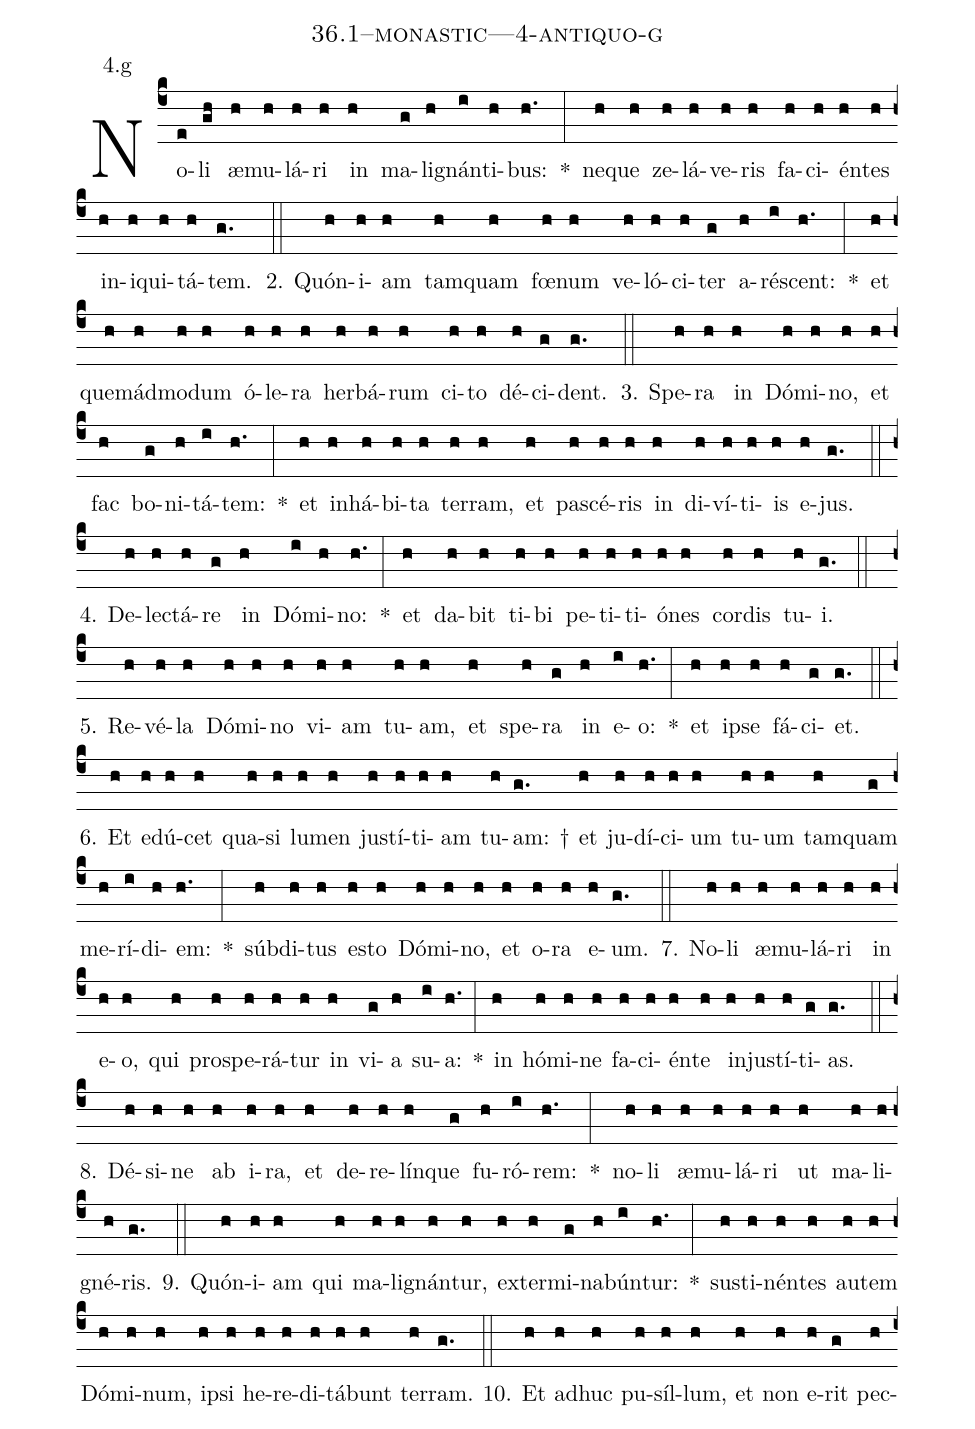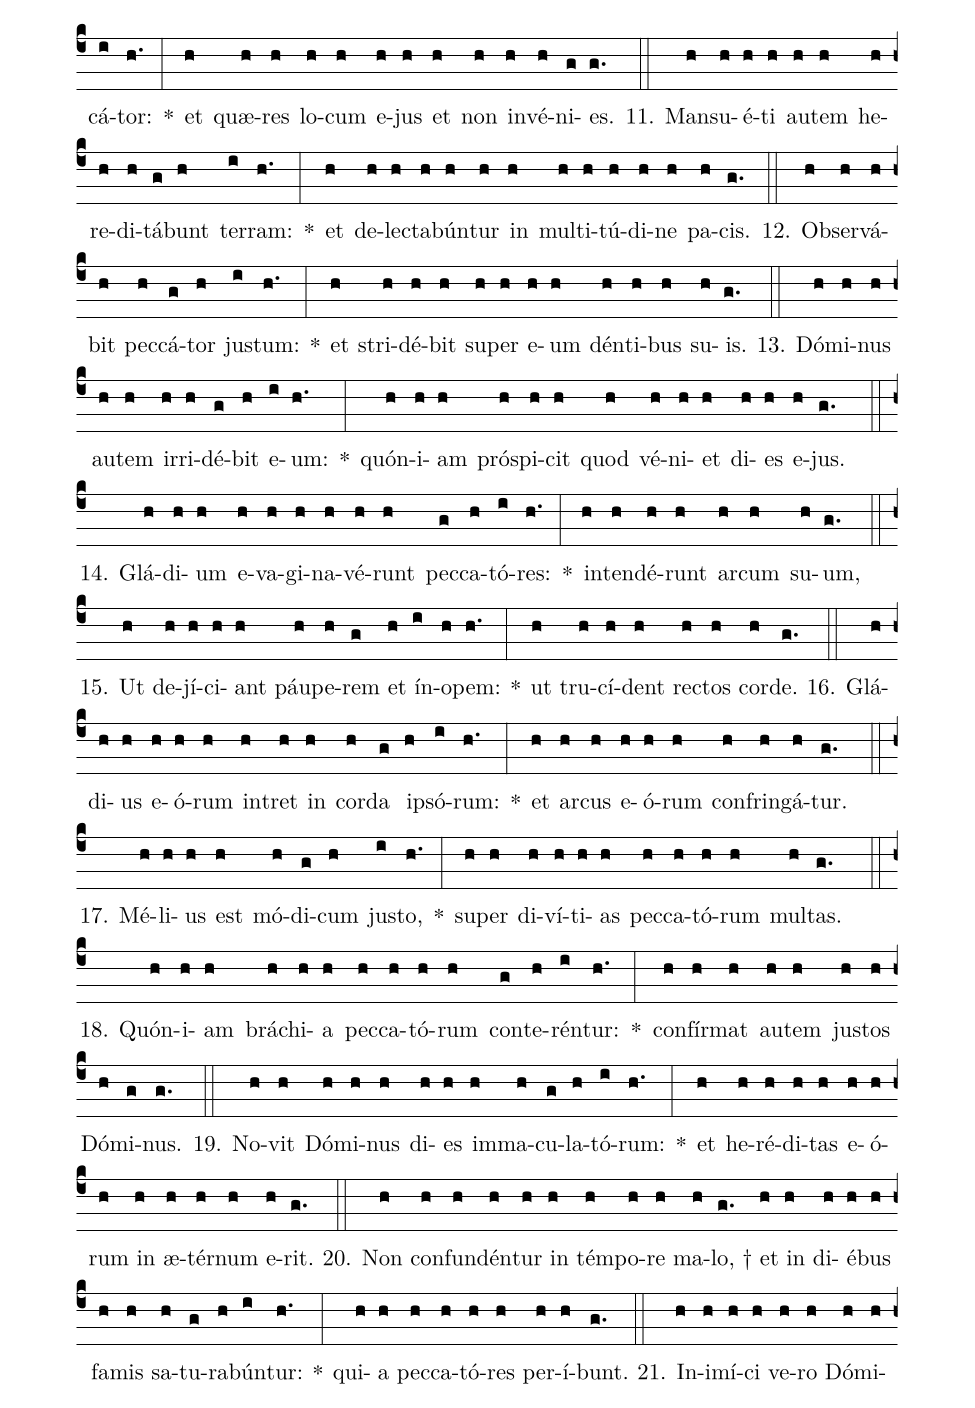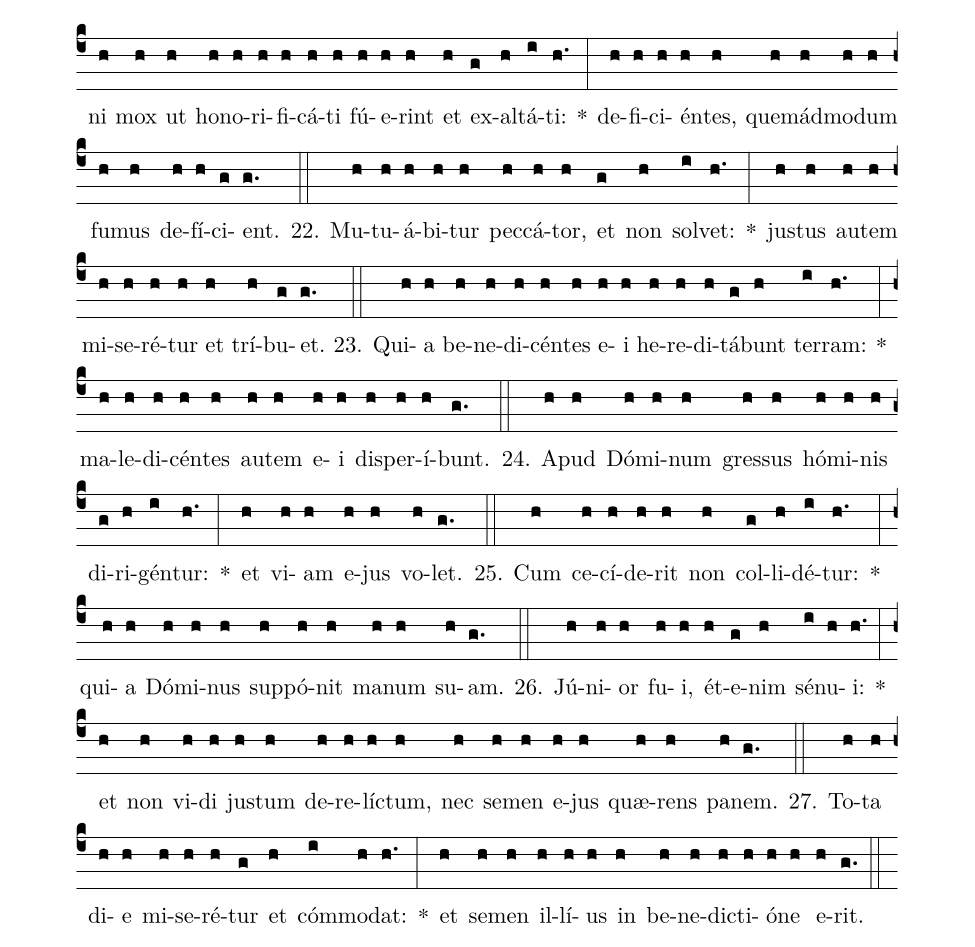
name: 36.1--monastic---4-antiquo-g;
annotation: 4.g;
%%
(c4)No(e)li(gh) æ(h)mu(h)lá(h)ri(h) in(h) ma(g)li(h)gnán(i)ti(h)bus:(h.) *(:) ne(h)que(h) ze(h)lá(h)ve(h)ris(h) fa(h)ci(h)én(h)tes(h) in(h)i(h)qui(h)tá(h)tem.(g.) (::)
2. Quón(h)i(h)am(h) tam(h)quam(h) fœ(h)num(h) ve(h)ló(h)ci(h)ter(g) a(h)ré(i)scent:(h.) *(:) et(h) quem(h)ád(h)mo(h)dum(h) ó(h)le(h)ra(h) her(h)bá(h)rum(h) ci(h)to(h) dé(h)ci(g)dent.(g.) (::)
3. Spe(h)ra(h) in(h) Dó(h)mi(h)no,(h) et(h) fac(h) bo(g)ni(h)tá(i)tem:(h.) *(:) et(h) in(h)há(h)bi(h)ta(h) ter(h)ram,(h) et(h) pa(h)scé(h)ris(h) in(h) di(h)ví(h)ti(h)is(h) e(h)jus.(g.) (::)
4. De(h)lec(h)tá(h)re(g) in(h) Dó(i)mi(h)no:(h.) *(:) et(h) da(h)bit(h) ti(h)bi(h) pe(h)ti(h)ti(h)ó(h)nes(h) cor(h)dis(h) tu(h)i.(g.) (::)
5. Re(h)vé(h)la(h) Dó(h)mi(h)no(h) vi(h)am(h) tu(h)am,(h) et(h) spe(h)ra(g) in(h) e(i)o:(h.) *(:) et(h) ip(h)se(h) fá(h)ci(g)et.(g.) (::)
6. Et(h) e(h)dú(h)cet(h) qua(h)si(h) lu(h)men(h) jus(h)tí(h)ti(h)am(h) tu(h)am: †(g.) et(h) ju(h)dí(h)ci(h)um(h) tu(h)um(h) tam(h)quam(g) me(h)rí(i)di(h)em:(h.) *(:) súb(h)di(h)tus(h) es(h)to(h) Dó(h)mi(h)no,(h) et(h) o(h)ra(h) e(h)um.(g.) (::)
7. No(h)li(h) æ(h)mu(h)lá(h)ri(h) in(h) e(h)o,(h) qui(h) pro(h)spe(h)rá(h)tur(h) in(h) vi(g)a(h) su(i)a:(h.) *(:) in(h) hó(h)mi(h)ne(h) fa(h)ci(h)én(h)te(h) in(h)jus(h)tí(h)ti(g)as.(g.) (::)
8. Dé(h)si(h)ne(h) ab(h) i(h)ra,(h) et(h) de(h)re(h)lín(h)que(g) fu(h)ró(i)rem:(h.) *(:) no(h)li(h) æ(h)mu(h)lá(h)ri(h) ut(h) ma(h)li(h)gné(h)ris.(g.) (::)
9. Quón(h)i(h)am(h) qui(h) ma(h)li(h)gnán(h)tur,(h) ex(h)ter(h)mi(g)na(h)bún(i)tur:(h.) *(:) sus(h)ti(h)nén(h)tes(h) au(h)tem(h) Dó(h)mi(h)num,(h) ip(h)si(h) he(h)re(h)di(h)tá(h)bunt(h) ter(h)ram.(g.) (::)
10. Et(h) ad(h)huc(h) pu(h)síl(h)lum,(h) et(h) non(h) e(h)rit(g) pec(h)cá(i)tor:(h.) *(:) et(h) quæ(h)res(h) lo(h)cum(h) e(h)jus(h) et(h) non(h) in(h)vé(h)ni(g)es.(g.) (::)
11. Man(h)su(h)é(h)ti(h) au(h)tem(h) he(h)re(h)di(h)tá(g)bunt(h) ter(i)ram:(h.) *(:) et(h) de(h)lec(h)ta(h)bún(h)tur(h) in(h) mul(h)ti(h)tú(h)di(h)ne(h) pa(h)cis.(g.) (::)
12. Ob(h)ser(h)vá(h)bit(h) pec(h)cá(g)tor(h) jus(i)tum:(h.) *(:) et(h) stri(h)dé(h)bit(h) su(h)per(h) e(h)um(h) dén(h)ti(h)bus(h) su(h)is.(g.) (::)
13. Dó(h)mi(h)nus(h) au(h)tem(h) ir(h)ri(h)dé(g)bit(h) e(i)um:(h.) *(:) quón(h)i(h)am(h) pró(h)spi(h)cit(h) quod(h) vé(h)ni(h)et(h) di(h)es(h) e(h)jus.(g.) (::)
14. Glá(h)di(h)um(h) e(h)va(h)gi(h)na(h)vé(h)runt(h) pec(g)ca(h)tó(i)res:(h.) *(:) in(h)ten(h)dé(h)runt(h) ar(h)cum(h) su(h)um,(g.) (::)
15. Ut(h) de(h)jí(h)ci(h)ant(h) páu(h)pe(h)rem(g) et(h) ín(i)o(h)pem:(h.) *(:) ut(h) tru(h)cí(h)dent(h) rec(h)tos(h) cor(h)de.(g.) (::)
16. Glá(h)di(h)us(h) e(h)ó(h)rum(h) in(h)tret(h) in(h) cor(h)da(g) ip(h)só(i)rum:(h.) *(:) et(h) ar(h)cus(h) e(h)ó(h)rum(h) con(h)frin(h)gá(h)tur.(g.) (::)
17. Mé(h)li(h)us(h) est(h) mó(h)di(g)cum(h) jus(i)to,(h.) *(:) su(h)per(h) di(h)ví(h)ti(h)as(h) pec(h)ca(h)tó(h)rum(h) mul(h)tas.(g.) (::)
18. Quón(h)i(h)am(h) brá(h)chi(h)a(h) pec(h)ca(h)tó(h)rum(h) con(g)te(h)rén(i)tur:(h.) *(:) con(h)fír(h)mat(h) au(h)tem(h) jus(h)tos(h) Dó(h)mi(g)nus.(g.) (::)
19. No(h)vit(h) Dó(h)mi(h)nus(h) di(h)es(h) im(h)ma(h)cu(g)la(h)tó(i)rum:(h.) *(:) et(h) he(h)ré(h)di(h)tas(h) e(h)ó(h)rum(h) in(h) æ(h)tér(h)num(h) e(h)rit.(g.) (::)
20. Non(h) con(h)fun(h)dén(h)tur(h) in(h) tém(h)po(h)re(h) ma(h)lo, †(g.) et(h) in(h) di(h)é(h)bus(h) fa(h)mis(h) sa(h)tu(g)ra(h)bún(i)tur:(h.) *(:) qui(h)a(h) pec(h)ca(h)tó(h)res(h) per(h)í(h)bunt.(g.) (::)
21. In(h)i(h)mí(h)ci(h) ve(h)ro(h) Dó(h)mi(h)ni(h) mox(h) ut(h) ho(h)no(h)ri(h)fi(h)cá(h)ti(h) fú(h)e(h)rint(h) et(h) ex(g)al(h)tá(i)ti:(h.) *(:) de(h)fi(h)ci(h)én(h)tes,(h) quem(h)ád(h)mo(h)dum(h) fu(h)mus(h) de(h)fí(h)ci(g)ent.(g.) (::)
22. Mu(h)tu(h)á(h)bi(h)tur(h) pec(h)cá(h)tor,(h) et(g) non(h) sol(i)vet:(h.) *(:) jus(h)tus(h) au(h)tem(h) mi(h)se(h)ré(h)tur(h) et(h) trí(h)bu(g)et.(g.) (::)
23. Qui(h)a(h) be(h)ne(h)di(h)cén(h)tes(h) e(h)i(h) he(h)re(h)di(h)tá(g)bunt(h) ter(i)ram:(h.) *(:) ma(h)le(h)di(h)cén(h)tes(h) au(h)tem(h) e(h)i(h) dis(h)per(h)í(h)bunt.(g.) (::)
24. A(h)pud(h) Dó(h)mi(h)num(h) gres(h)sus(h) hó(h)mi(h)nis(h) di(g)ri(h)gén(i)tur:(h.) *(:) et(h) vi(h)am(h) e(h)jus(h) vo(h)let.(g.) (::)
25. Cum(h) ce(h)cí(h)de(h)rit(h) non(h) col(g)li(h)dé(i)tur:(h.) *(:) qui(h)a(h) Dó(h)mi(h)nus(h) sup(h)pó(h)nit(h) ma(h)num(h) su(h)am.(g.) (::)
26. Jú(h)ni(h)or(h) fu(h)i,(h) ét(h)e(g)nim(h) sé(i)nu(h)i:(h.) *(:) et(h) non(h) vi(h)di(h) jus(h)tum(h) de(h)re(h)líc(h)tum,(h) nec(h) se(h)men(h) e(h)jus(h) quæ(h)rens(h) pa(h)nem.(g.) (::)
27. To(h)ta(h) di(h)e(h) mi(h)se(h)ré(h)tur(g) et(h) cóm(i)mo(h)dat:(h.) *(:) et(h) se(h)men(h) il(h)lí(h)us(h) in(h) be(h)ne(h)dic(h)ti(h)ó(h)ne(h) e(h)rit.(g.) (::)
